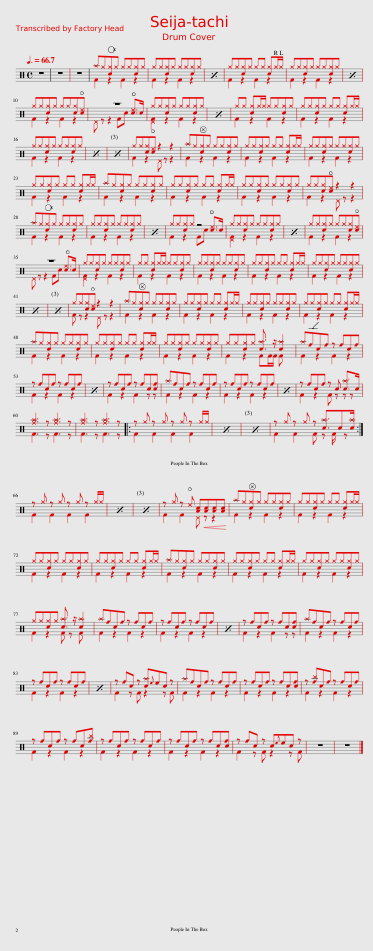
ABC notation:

X:1
%%score ( 1 2 )
L:1/8
Q:3/8=66
M:4/4
I:linebreak $
K:C
V:1 perc
K:none
V:2 perc
K:none
V:1
 z8 | z8 | z8 | ^a^g[c^g]^g ^g^g[c^g]^g | ^g^g[c^g]^g ^g^g[c^g]^g | %5
 x8 | ^g^g[c^g]^g ^g^g [c^g]^g/^g/ | ^g^g[c^g]^g ^g^g[c^g]^g | x8 |$ ^g^g[c^g]^g ^g^g[c^g][c^e] | %10
 z8 | ^g^g[c^g]^g ^g^g[c^g]^g | x8 | ^g^g [c^g]^g/^g/ ^g^g[c^g]^g | ^g^g[c^g]^g ^g^g [c^g]^g/^g/ |$ %15
 ^g^g[c^g]^g ^g^g[c^g]^g | x8 | x8 | ^g^g[c^g][c^e] z2 z2 | ^a^g[c^g]^g ^g^g[c^g]^g | %20
 ^g^g[c^g]^g ^g^g [c^g]^g/^g/ | ^g^g[c^g]^g ^g^g[c^g]^g |$ ^g^g[c^g]^g ^g^g [c^g]^g/^g/ | ^a^g[c^g]^g ^g^g[c^g]^g | ^g^g[c^g]^g ^g^g [c^g]^g/^g/ | %25
 ^g^g[c^g]^g ^g^g[c^g]^g | ^g^g[c^g][c^e] z2 z2 |$ ^a^g[c^g]^g ^g^g[c^g]^g | ^g^g[c^g]^g ^g^g[c^g]^g | x8 | %30
 ^g^g[c^g]^g z4 | ^g^g[c^g]^g ^g^g[c^g]^g | x8 | ^g^g[c^g]^g ^g^g[c^g][c^e] |$ z8 | %35
 ^g^g[c^g]^g ^g^g[c^g]^g | ^g^g [c^g]^g/^g/ ^g^g[c^g]^g | ^g^g[c^g]^g ^g^g[c^g]^g | ^g^g[c^g]^g ^g^g [c^g]^g/^g/ | ^g^g[c^g]^g ^g^g[c^g]^g |$ %40
 x8 | x8 | ^g^g[c^g][c^e] z2 z2 | ^a^g[c^g]^g ^g^g[c^g]^g | ^g^g[c^g]^g ^g^g [c^g]^g/^g/ | %45
 ^g^g[c^g]^g ^g^g[c^g]^g | ^g^g[c^g]^g ^g^g [c^g]^g/^g/ |$ ^a^g[c^g]^g ^g^g[c^g]^g | ^g^g[c^g]^g ^g^g [c^g]^g/^g/ | ^g^g[c^g]^g ^g^g[c^g]^g | %50
 ^g^g[c^g]^g [c^a]3/2 z/ [c^a]2 | ^a_fc_f z _fc_f |$ z _fc_f z _fc_f | x8 | z _fc_f z _fc[c_f] | %55
 ^a_fc_f z _fc_f | z _fc_f z _fc_f | x8 | z _fc_f z c [c^a]>c |$ [^f^a]3 z [^f^a]3 z | %60
 [^f^a]3 z [^f^a]3 z |: z ^g z ^g z ^g z ^g/^g/ | x8 | x8 | z ^g z ^g z [c^a]3/2c[c^a]/ :|$ %65
 z ^g z ^g z ^g z ^g/^g/ | x8 | x8 | z ^g z ^e [Ac]!<(![Ac][Ac][Ac]!<)! | ^a^g[c^g]^g ^g^g[c^g]^g | %70
 ^g^g[c^g]^g ^g^g [c^g]^g/^g/ |$ ^g^g[c^g]^g ^g^g[c^g]^g | ^g^g[c^g]^g ^g^g [c^g]^g/^g/ | ^a^g[c^g]^g ^g^g[c^g]^g | ^g^g[c^g]^g ^g^g [c^g]^g/^g/ | %75
 ^g^g[c^g]^g ^g^g[c^g]^g |$ ^g^g[c^g]^g [c^a]3/2 z/ [c^a]2 | ^a_fc_f z _fc_f | z _fc_f z _fc_f | x8 | %80
 z _fc_f z _fc[c_f] | ^a_fc_f z _fc_f |$ z _fc_f z _fc_f | x8 | z _fc z [c^a]{e}ec z | %85
 ^a_fc_f z _fc_f | z _fc_f z _fc[c_f] | z [_f^b]c_f z _fc_f |$ z _fc_f z _fc[_f^b] | z _fc_f z _fc_f | %90
 z _fc_f z _fc[c_f] | z _fc z c{e}ec z | z8 | z8 |] %94
V:2
 x8 | x8 | x8 | F2 z2 F2 z2 | F2 z2 F2 z2 | %5
 x8 | F2 z2 F2 z2 | F2 z2 F2 z2 | x8 |$ F2 z2 F2 z2 | %10
 ^D z z2 Fc [c^e]>c | [^DF]2 z2 F2 z2 | x8 | F2 z2 F2 z2 | F2 z2 F2 z2 |$ %15
 F2 z2 F2 z2 | x8 | x8 | F2 z2 ^D z z2 | F2 z2 F2 z2 | %20
 F2 z2 F2 z2 | F2 z2 F2 z2 |$ F2 z2 F2 z2 | F2 z2 F2 z2 | F2 z2 F2 z2 | %25
 F2 z2 F2 z2 | F2 z2 ^D z z2 |$ F2 z2 F2 z2 | F2 z2 F2 z2 | x8 | %30
 F2 z2 Fc [c^e]>c | [^DF]2 z2 F2 z2 | x8 | F2 z2 F2 z2 |$ ^D z z2 Fc [c^e]>c | %35
 [^DF]2 z2 F2 z2 | F2 z2 F2 z2 | F2 z2 F2 z2 | F2 z2 F2 z2 | F2 z2 F2 z2 |$ %40
 x8 | x8 | F z z2 ^D z z2 | F2 z2 F2 z2 | F2 z2 F2 z2 | %45
 F2 z2 F2 z2 | F2 z2 F2 z2 |$ F2 z2 F2 z2 | F2 z2 F2 z2 | F2 z2 F2 z2 | %50
 F2 z2 FF/F/ F x | F2 z2 F2 z2 |$ F2 z2 F2 z2 | x8 | F2 z2 F2 z z | %55
 F2 z2 F2 z2 | F2 z2 F2 z2 | x8 | F2 z2 F z z z |$ F3 z F3 z | %60
 F3 z F3 z |: F2 F2 F2 F2 | x8 | x8 | F2 F2 F z F/ x/ z :|$ %65
 F2 F2 F2 F2 | x8 | x8 | F2 F2 ^D z z2 | F2 z2 F2 z2 | %70
 F2 z2 F2 z2 |$ F2 z2 F2 z2 | F2 z2 F2 z2 | F2 z2 F2 z2 | F2 z2 F2 z2 | %75
 F2 z2 F2 z2 |$ F2 z2 F z F x | F2 z2 F2 z2 | F2 z2 F2 z2 | x8 | %80
 F2 z2 F2 z z | F2 z2 F2 z2 |$ F2 z2 F2 z2 | x8 | F2 z F z2 z F | %85
 F2 z2 F2 z2 | F2 z2 F2 z2 | F2 z2 F2 z2 |$ F2 z2 F2 z2 | F2 z2 F2 z2 | %90
 F2 z2 F2 z2 | F2 z F z2 z F | x8 | x8 |] %94
